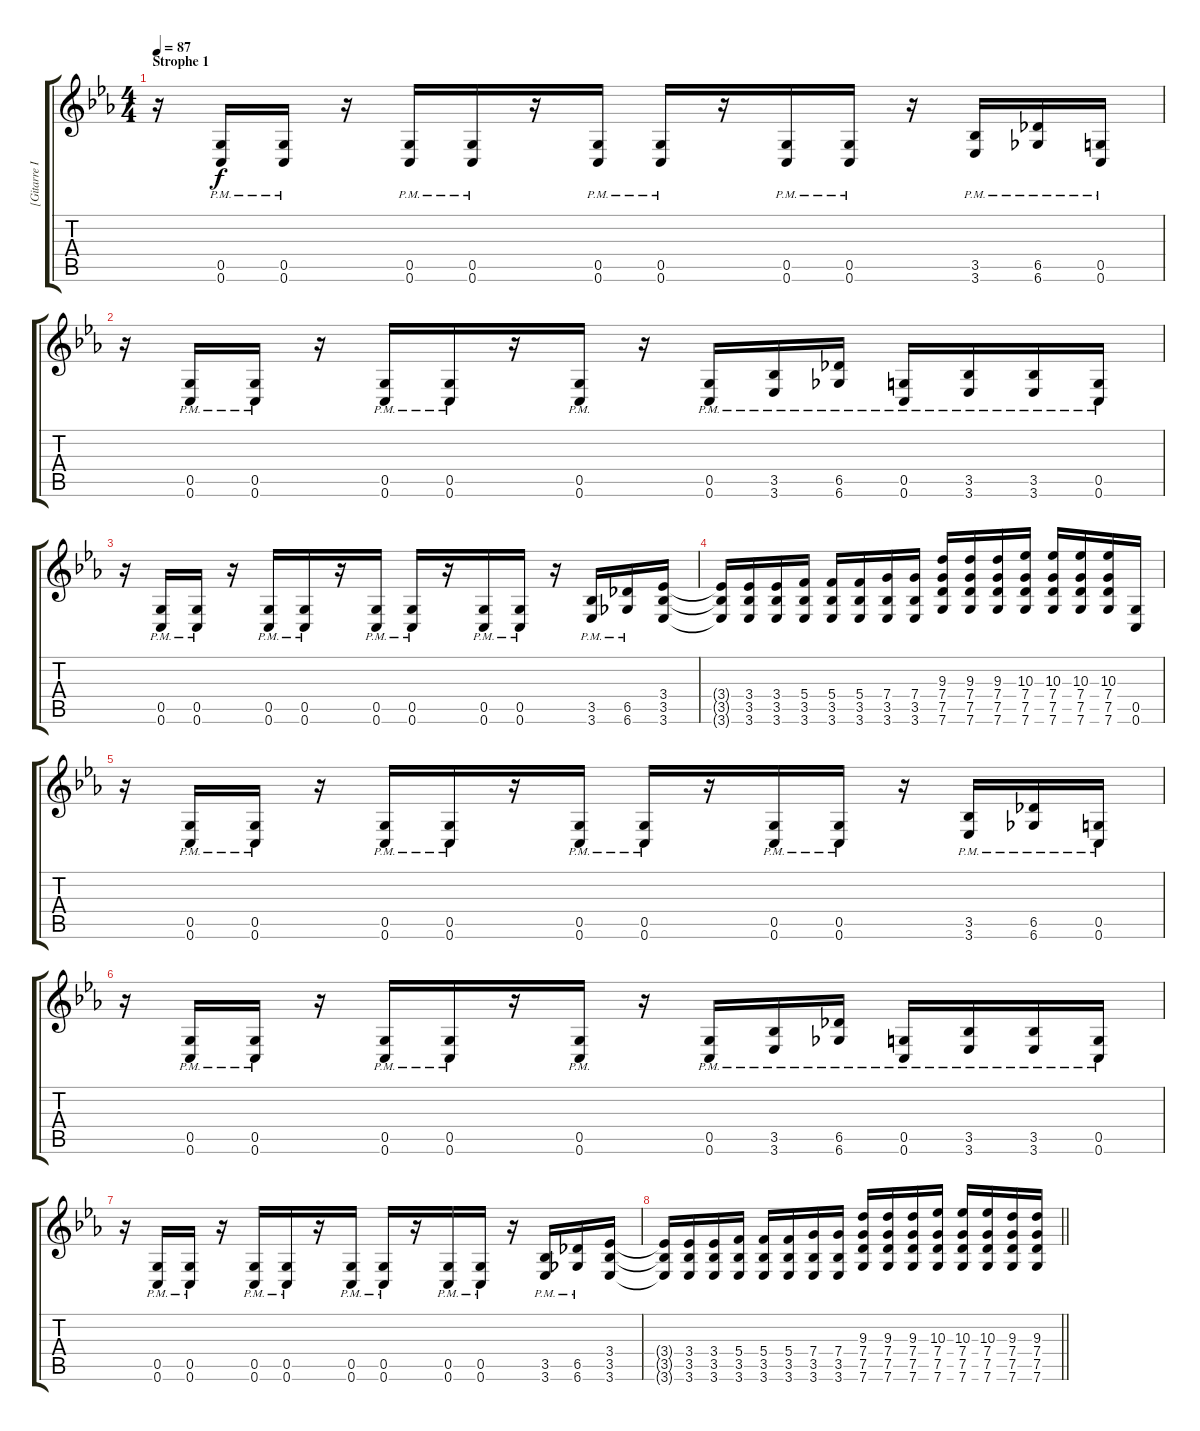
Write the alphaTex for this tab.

\track ("[Gitarre II]" "[Gitarre I") {instrument distortionguitar}
\staff {score tabs}
\tuning (D4 A3 F3 C3 G2 C2) {hide}
\ts (4 4)
\section ("" "Strophe 1")
\tempo 87
\clef g2
\ks cminor
r.16{dy f} (0.5{pm} 0.6{pm}).16 (0.5{pm} 0.6{pm}).16 r.16 (0.5{pm} 0.6{pm}).16 (0.5{pm} 0.6{pm}).16 r.16 (0.5{pm} 0.6{pm}).16 (0.5{pm} 0.6{pm}).16 r.16 (0.5{pm} 0.6{pm}).16 (0.5{pm} 0.6{pm}).16 r.16 (3.5{pm} 3.6{pm}).16 (6.5{pm} 6.6{pm}).16 (0.5{pm} 0.6{pm}).16 |
r.16 (0.5{pm} 0.6{pm}).16 (0.5{pm} 0.6{pm}).16 r.16 (0.5{pm} 0.6{pm}).16 (0.5{pm} 0.6{pm}).16 r.16 (0.5{pm} 0.6{pm}).16 r.16 (0.5{pm} 0.6{pm}).16 (3.5{pm} 3.6{pm}).16 (6.5{pm} 6.6{pm}).16 (0.5{pm} 0.6{pm}).16 (3.5{pm} 3.6{pm}).16 (3.5{pm} 3.6{pm}).16 (0.5{pm} 0.6{pm}).16 |
r.16 (0.5{pm} 0.6{pm}).16 (0.5{pm} 0.6{pm}).16 r.16 (0.5{pm} 0.6{pm}).16 (0.5{pm} 0.6{pm}).16 r.16 (0.5{pm} 0.6{pm}).16 (0.5{pm} 0.6{pm}).16 r.16 (0.5{pm} 0.6{pm}).16 (0.5{pm} 0.6{pm}).16 r.16 (3.5{pm} 3.6{pm}).16 (6.5{pm} 6.6{pm}).16 (3.4 3.5 3.6).16 |
(3.4{t} 3.5{t} 3.6{t}).16 (3.4 3.5 3.6).16 (3.4 3.5 3.6).16 (5.4 3.5 3.6).16 (5.4 3.5 3.6).16 (5.4 3.5 3.6).16 (7.4 3.5 3.6).16 (7.4 3.5 3.6).16 (9.3 7.4 7.5 7.6).16 (9.3 7.4 7.5 7.6).16 (9.3 7.4 7.5 7.6).16 (10.3 7.4 7.5 7.6).16 (10.3 7.4 7.5 7.6).16 (10.3 7.4 7.5 7.6).16 (10.3 7.4 7.5 7.6).16 (0.5 0.6).16 |
r.16 (0.5{pm} 0.6{pm}).16 (0.5{pm} 0.6{pm}).16 r.16 (0.5{pm} 0.6{pm}).16 (0.5{pm} 0.6{pm}).16 r.16 (0.5{pm} 0.6{pm}).16 (0.5{pm} 0.6{pm}).16 r.16 (0.5{pm} 0.6{pm}).16 (0.5{pm} 0.6{pm}).16 r.16 (3.5{pm} 3.6{pm}).16 (6.5{pm} 6.6{pm}).16 (0.5{pm} 0.6{pm}).16 |
r.16 (0.5{pm} 0.6{pm}).16 (0.5{pm} 0.6{pm}).16 r.16 (0.5{pm} 0.6{pm}).16 (0.5{pm} 0.6{pm}).16 r.16 (0.5{pm} 0.6{pm}).16 r.16 (0.5{pm} 0.6{pm}).16 (3.5{pm} 3.6{pm}).16 (6.5{pm} 6.6{pm}).16 (0.5{pm} 0.6{pm}).16 (3.5{pm} 3.6{pm}).16 (3.5{pm} 3.6{pm}).16 (0.5{pm} 0.6{pm}).16 |
r.16 (0.5{pm} 0.6{pm}).16 (0.5{pm} 0.6{pm}).16 r.16 (0.5{pm} 0.6{pm}).16 (0.5{pm} 0.6{pm}).16 r.16 (0.5{pm} 0.6{pm}).16 (0.5{pm} 0.6{pm}).16 r.16 (0.5{pm} 0.6{pm}).16 (0.5{pm} 0.6{pm}).16 r.16 (3.5{pm} 3.6{pm}).16 (6.5{pm} 6.6{pm}).16 (3.4 3.5 3.6).16 |
\barLineRight lightlight
(3.4{t} 3.5{t} 3.6{t}).16 (3.4 3.5 3.6).16 (3.4 3.5 3.6).16 (5.4 3.5 3.6).16 (5.4 3.5 3.6).16 (5.4 3.5 3.6).16 (7.4 3.5 3.6).16 (7.4 3.5 3.6).16 (9.3 7.4 7.5 7.6).16 (9.3 7.4 7.5 7.6).16 (9.3 7.4 7.5 7.6).16 (10.3 7.4 7.5 7.6).16 (10.3 7.4 7.5 7.6).16 (10.3 7.4 7.5 7.6).16 (9.3 7.4 7.5 7.6).16 (9.3 7.4 7.5 7.6).16
